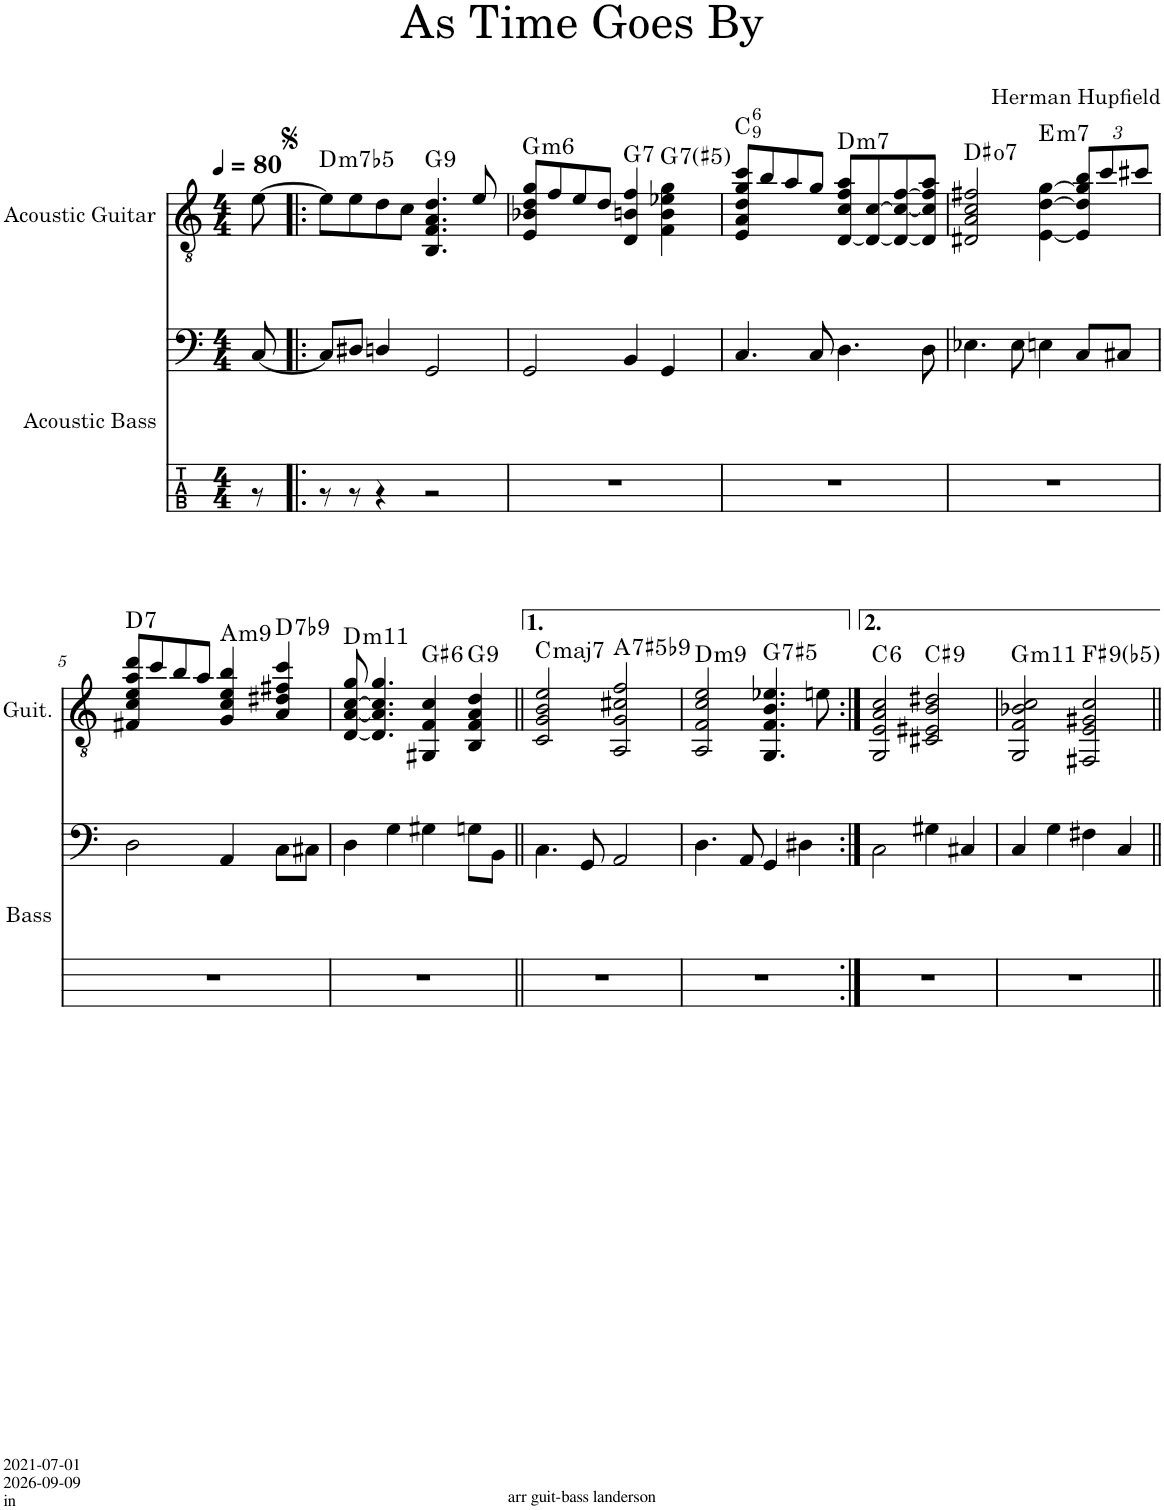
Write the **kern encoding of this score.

**kern	**kern	**kern	**harte
*part2	*part2	*part1	*part1
*staff3	*staff2	*staff1	*
*I"Acoustic Bass	*	*I"Acoustic Guitar	*
*I'Bass	*	*I'Guit.	*
*stria4	*	*	*
*	*clefF4	*clefGv2	*
*Trd7c12	*Trd7c12	*	*
*k[]	*k[]	*k[]	*
*M4/4	*M4/4	*M4/4	*
*MM80	*MM80	*MM80	*
=	=	=	=
8r	[8C/	[8e\	.
=1!|:	=1!|:	=1!|:	=1!|:
!	!	!	!LO:H:kt=m7b5
8r	8C/L]	8e\L]	D:hdim7
8r	8D#X/J	8e\	.
4r	4Dn/	8d\	.
.	.	8c\J	.
!	!	!	!LO:H:kt=9
2r	2GG/	4.BB/ 4.F/ 4.A/ 4.d/	G:9
.	.	8e/	.
=2	=2	=2	=2
!	!	!	!LO:H:kt=m6
1r	2GG/	8E/ 8B-X/ 8d/ 8g/L	G:min6
.	.	8f/	.
.	.	8e/	.
.	.	8d/J	.
!	!	!	!LO:H:kt=7
.	4BB/	4D/ 4Bn/ 4f/	G:7
!	!	!	!LO:H:kt=7
.	4GG/	4F\ 4B\ 4e-X\ 4g\	G:(3,#5,b7)
=3	=3	=3	=3
!	!	!	!LO:H:kt=6
1r	4.C/	8E/ 8A/ 8d/ 8g/ 8cc/L	C:maj6(9)
.	.	8b/	.
.	.	8a/	.
.	8C/	8g/J	.
!	!	!	!LO:H:kt=m7
.	4.D\	[8D/ 8c/ 8f/ 8a/L	D:min7
.	.	8D/_ [8c/	.
.	.	8D/_ 8c/_ [8f/	.
.	8D\	8D/] 8c/] 8f/] 8a/J	.
=4	=4	=4	=4
!	!	!	!LO:H:kt=7
1r	4.E-X\	2D#X/ 2A/ 2c/ 2f#X/	D#:dim7
.	8E-\	.	.
!	!	!	!LO:H:kt=m7
.	4En\	[4E\ [4d\ [4g\	E:min7
*	*	*Xbrackettup	*
.	8C/L	12E/] 12d/] 12g/] 12b/L	.
.	.	12cc/	.
.	8C#X/J	.	.
.	.	12cc#X/J	.
!!LO:LB:g=z
=5	=5	=5	=5
!	!	!	!LO:H:kt=7
1r	2D\	8F#X/ 8c/ 8e/ 8a/ 8dd/L	D:7
.	.	8cc/	.
.	.	8b/	.
.	.	8a/J	.
!	!	!	!LO:H:kt=m9
.	4AA/	4G/ 4c/ 4e/ 4b/	A:min9
!	!	!	!LO:H:kt=7
.	8C\L	4A/ 4d#X/ 4f#X/ 4cc/	D:7(b9)
.	8C#X\J	.	.
=6	=6	=6	=6
!	!	!	!LO:H:kt=m11
1r	4D\	[8D/ [8A/ [8c/ 8g/	D:min9(11)
.	.	4.D/] 4.A/] 4.c/] 4.g/	.
.	4G\	.	.
!	!	!	!LO:H:kt=6
.	4G#X\	4GG#X/ 4F/ 4c/	G#:maj6
!	!	!	!LO:H:kt=9
.	8Gn\L	4BB/ 4F/ 4A/ 4d/	G:9
.	8BB\J	.	.
=7||	=7||	=7||	=7||
!	!	!	!LO:H:kt=maj7
1r	4.C\	2C/ 2G/ 2B/ 2e/	C:maj7
.	8GG/	.	.
!	!	!	!LO:H:kt=7
.	2AA/	2AA/ 2G/ 2c#X/ 2f/	A:(3,#5,b7,b9)
=8	=8	=8	=8
!	!	!	!LO:H:kt=m9
1r	4.D\	2AA/ 2F/ 2c/ 2e/	D:min9
.	8AA/	.	.
!	!	!	!LO:H:kt=7
.	4GG/	4.GG/ 4.F/ 4.B/ 4.e-X/	G:(3,#5,b7)
.	4D#X\	.	.
.	.	8en\	.
=9:|!	=9:|!	=9:|!	=9:|!
!	!	!	!LO:H:kt=6
1r	2C\	2GG/ 2E/ 2A/ 2c/	C:maj6
!	!	!	!LO:H:kt=9
.	4G#X\	2C#X/ 2E#X/ 2B/ 2d#X/	C#:9
.	4C#X/	.	.
=10	=10	=10	=10
!	!	!	!LO:H:kt=m11
1r	4C/	2GG/ 2F/ 2B-X/ 2c/	G:min9(11)
.	4G\	.	.
!	!	!	!LO:H:kt=9
.	4F#X\	2FF#X/ 2E/ 2G#X/ 2c/	F#:(3,b5,b7,9)
.	4C/	.	.
=||	=||	=||	=||
*-	*-	*-	*-
